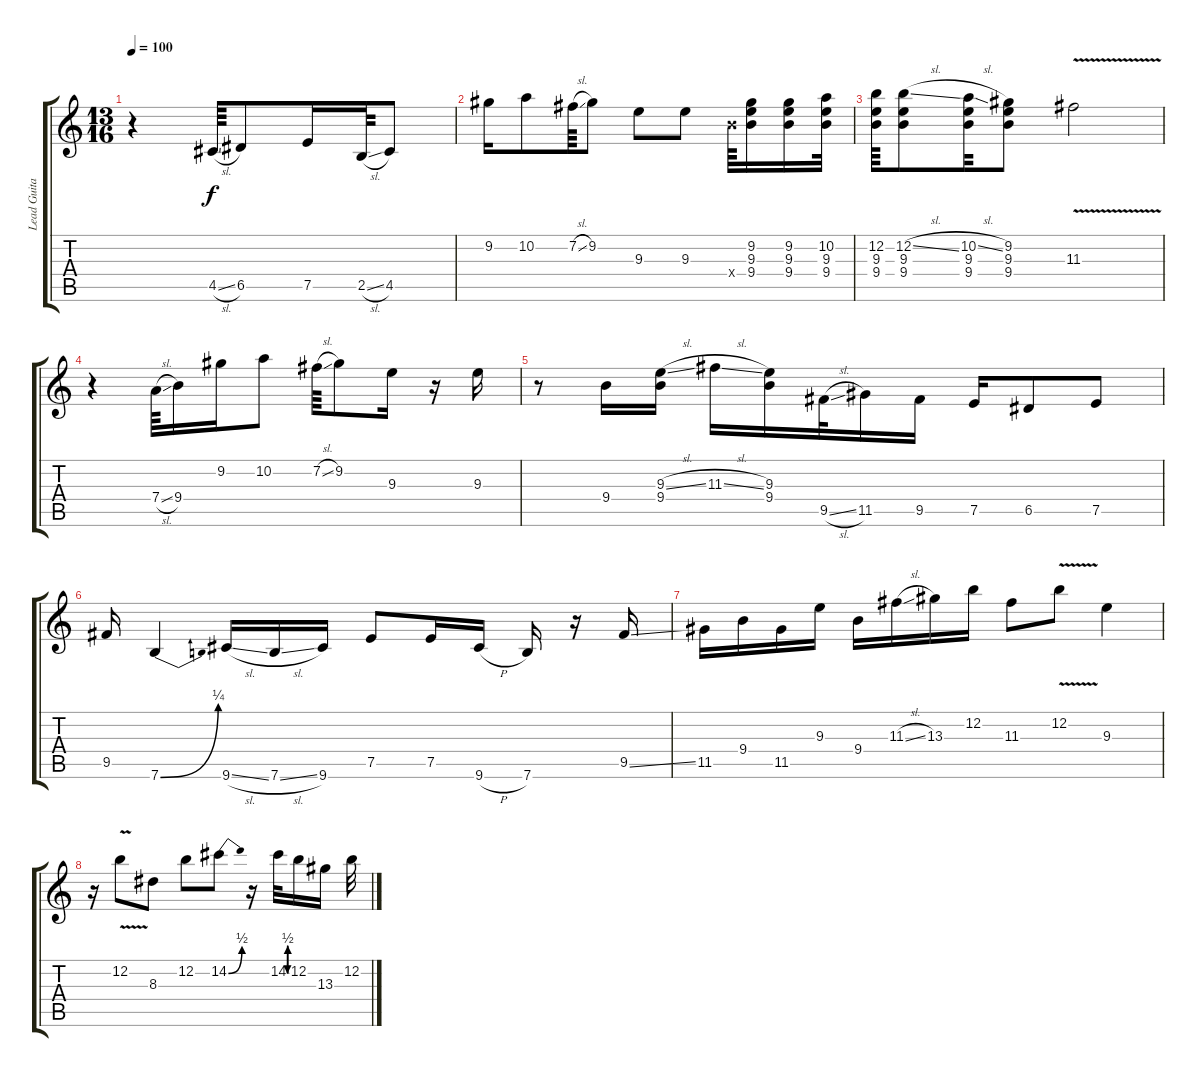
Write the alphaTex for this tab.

\track ("Lead Guitar 1" "Lead Guita") {instrument overdrivenguitar}
\staff {score tabs}
\tuning (E4 B3 G3 D3 A2 E2) {hide}
\ts (13 16)
\tempo 100
\clef g2
\ks c
r.4{dy f} 4.5{sl}.64 6.5.8 7.5.16 2.5{sl}.64 4.5.8 |
9.2.16 10.2.8 7.2{sl}.64 9.2.8 9.3.8 9.3.8 9.4{x}.64 (9.2 9.3 9.4).16 (9.2 9.3 9.4).16 (10.2 9.3 9.4).32 |
(12.2 9.3 9.4).64 (12.2{sl} 9.3 9.4).8 (10.2{sl} 9.3 9.4).32 (9.2 9.3 9.4).8 11.3{v}.2 |
r.4 7.4{sl}.64 9.4.16 9.2.16 10.2.8 7.2{sl}.64 9.2.8 9.3.16 r.16 9.3.16 |
r.8 9.4.16 (9.3{sl} 9.4).16 11.3{sl}.16 (9.3 9.4).16 9.5{sl}.32 11.5.16 9.5.16 7.5.16 6.5.8 7.5.8 |
9.5.16 7.6{be (bend 0 0 60 1)}.4 9.6{sl}.16 7.6{sl}.16 9.6.16 7.5.8 7.5.16 9.6{h}.16 7.6.16 r.16 9.5{ss}.16 |
11.5.16 9.4.16 11.5.16 9.3.16 9.4.16 11.3{sl}.16 13.3.16 12.2.16 11.3.8 12.2{v}.8 9.3.4 |
r.16 12.2{v}.8 8.3.8 12.2.8 14.2{be (bend 0 0 60 2)}.8 r.16 14.2{be (custom 0 0 10 2 20 2 30 0 60 0)}.32 12.2.16 13.3.16 12.2.32
